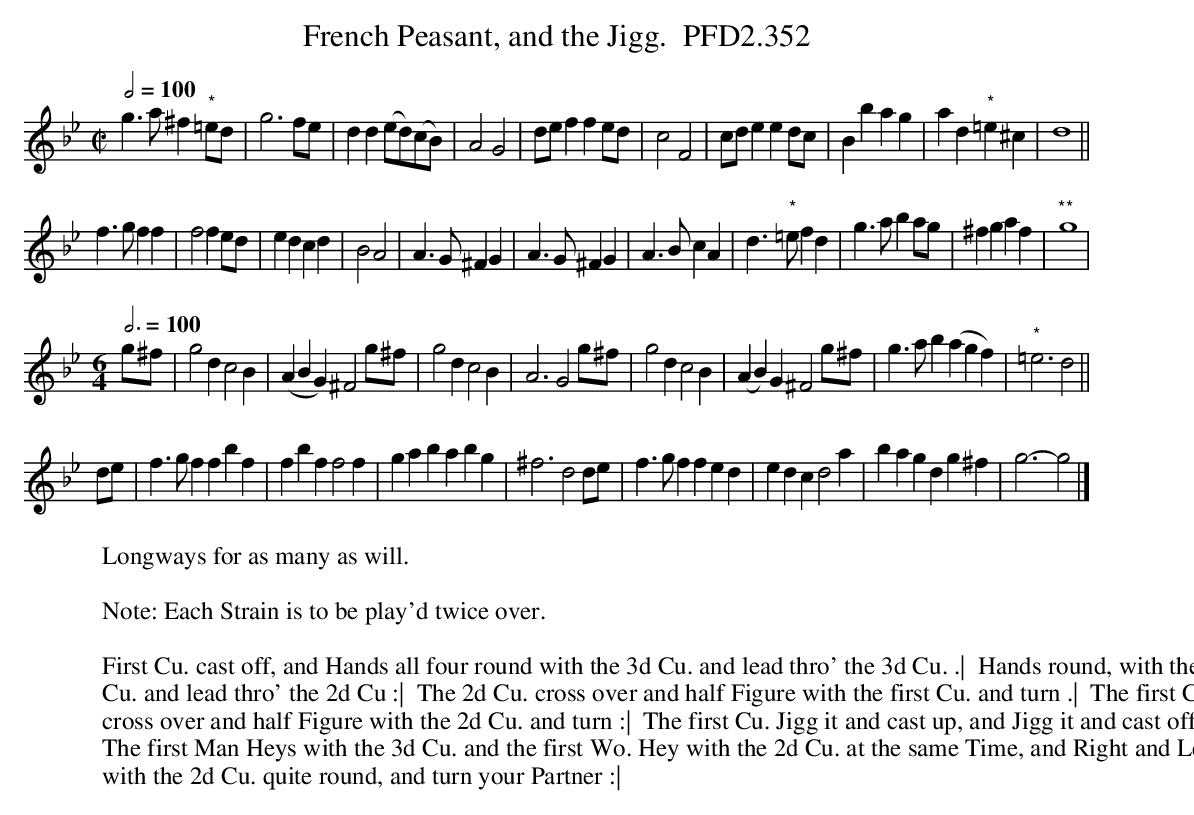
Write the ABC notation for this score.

X:1
T:French Peasant, and the Jigg.  PFD2.352
W:Longways for as many as will.
L:1/4
M:C|
Q:1/2=100
K:Gm
g>a ^f "*"=e/d/ |g3 f/e/|dd (e/d/)(c/B/)|A2G2|d/e/ ff e/d/|c2F2|c/d/eed/c/|Bbag|ad"*"=e^c|d4||
f>gff|f2f e/d/|edcd|B2A2|A>G ^FG|A>G^FG|A>BcA|d>"*"=efd|g>aba/g/|^fgaf|"**"g4|
M:6/4
Q:3/4=100
g/^f/|g2dc2B|(ABG)^F2 g/^f/|g2dc2B|A3G2 g/^f/|g2d c2B|(AB)G ^F2 g/^f/|g>ab(agf)|"*"=e3d2||
d/e/|f>gffbf|fbff2f|gab abg|^f3 d2 d/e/|f>gffed|edc d2a|bag dg^f|g3-g2|]
W:
W: Note: Each Strain is to be play'd twice over.
W:
W: First Cu. cast off, and Hands all four round with the 3d Cu. and lead thro' the 3d Cu. .|  Hands round, with the 2d
W: Cu. and lead thro' the 2d Cu :|  The 2d Cu. cross over and half Figure with the first Cu. and turn .|  The first Cu.
W: cross over and half Figure with the 2d Cu. and turn :|  The first Cu. Jigg it and cast up, and Jigg it and cast off .|
W: The first Man Heys with the 3d Cu. and the first Wo. Hey with the 2d Cu. at the same Time, and Right and Left
W: with the 2d Cu. quite round, and turn your Partner :|
